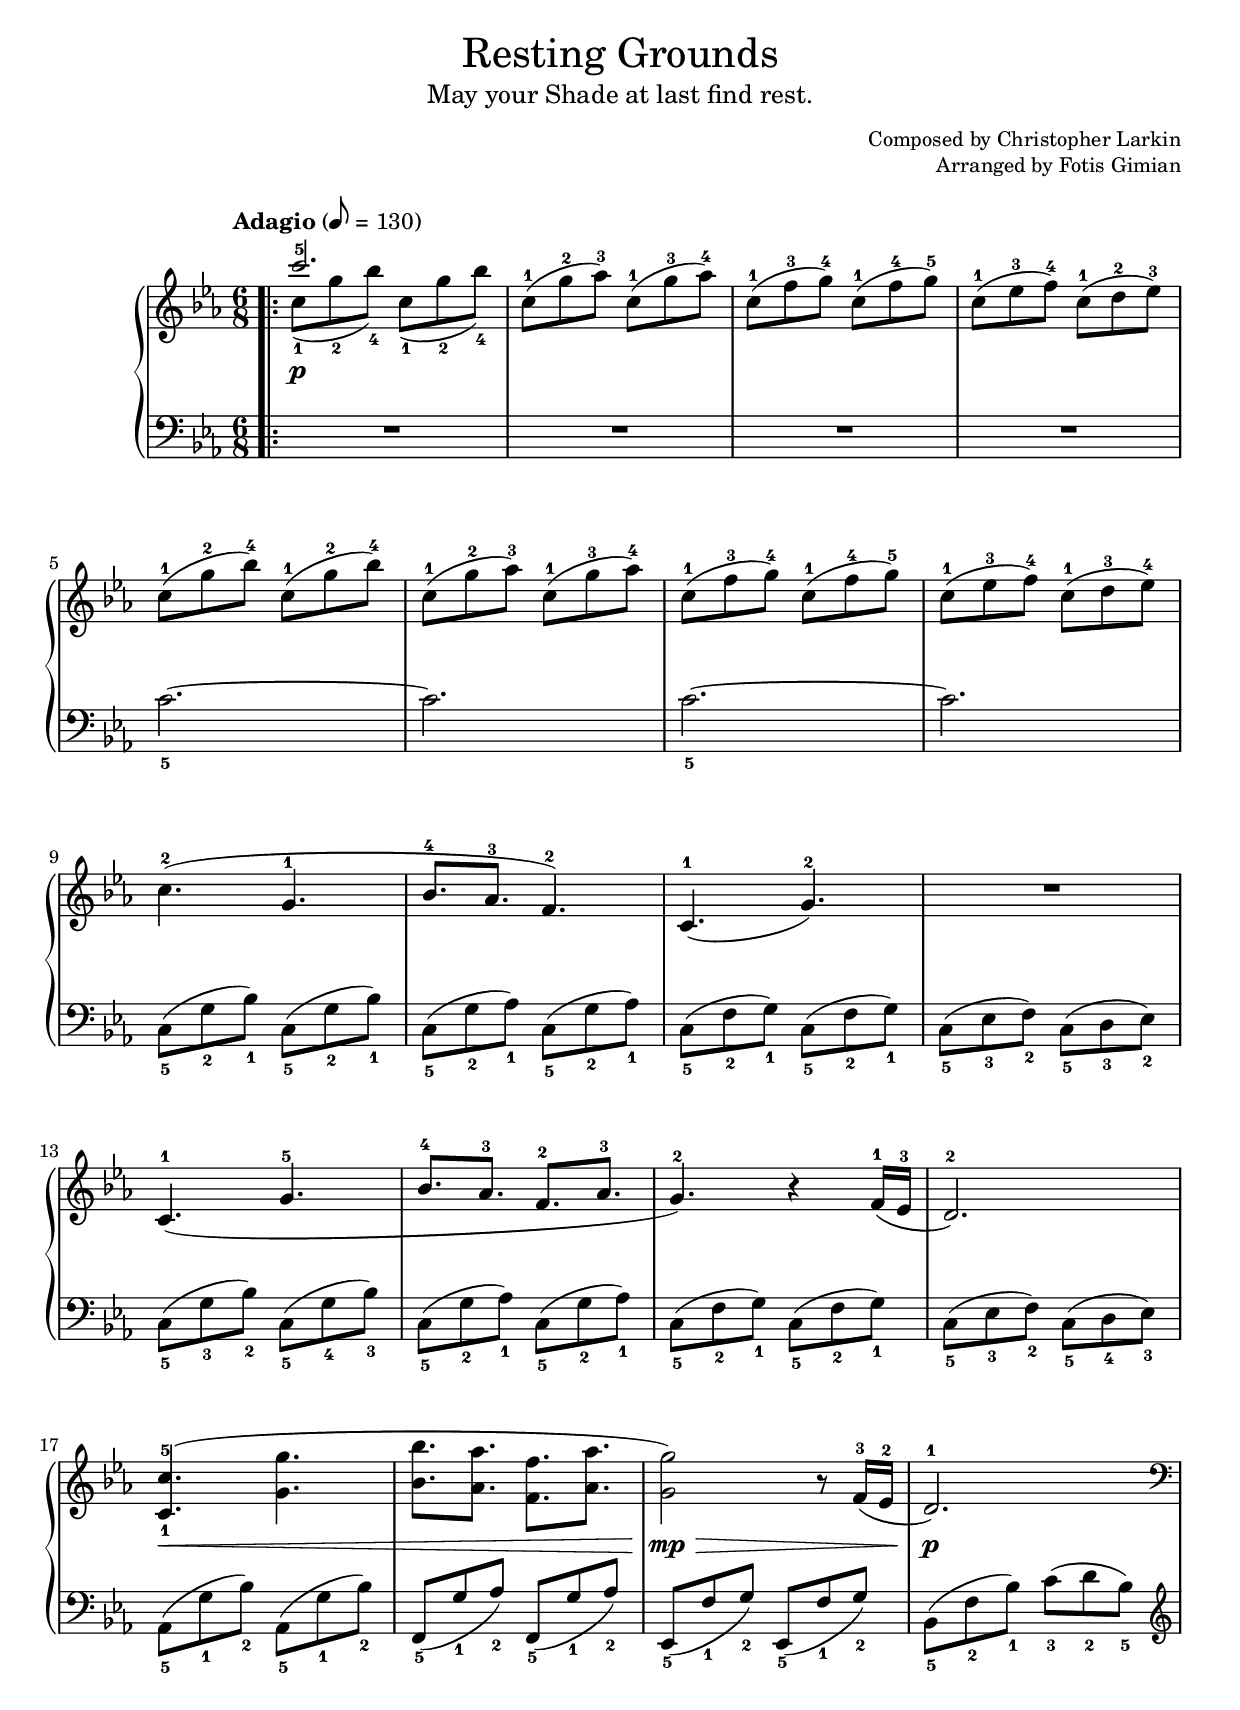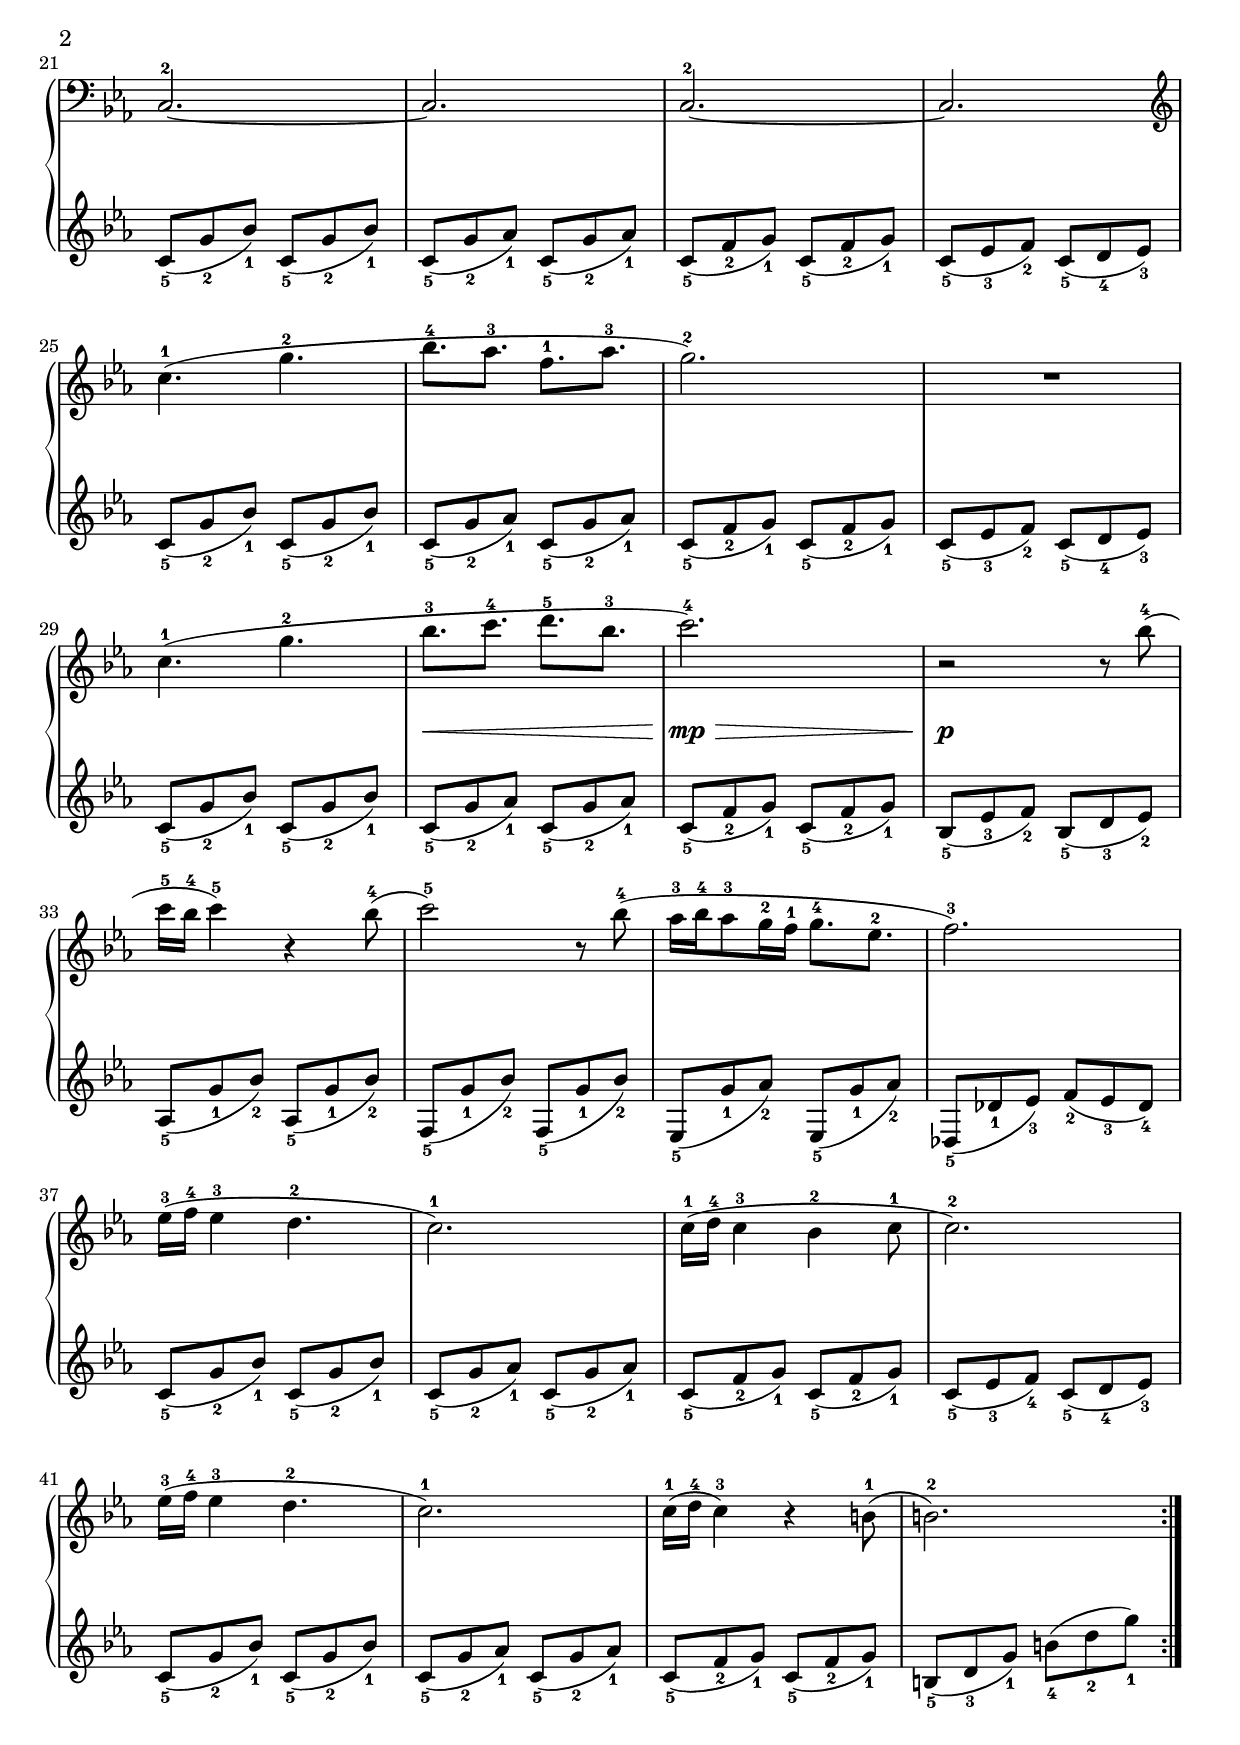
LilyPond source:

\version "2.22.1"
\language "english"

\header {
  title = "Resting Grounds"
  subtitle = "May your Shade at last find rest."
  composer = "Christopher Larkin"
  arranger = "Fotis Gimian"
}

global = {
  \key c \minor
  \time 6/8
  \tempo "Adagio" 8 = 130
}

right = \relative c'' {
  \global
  \bar ".|:"
  << { c'2.-5 } \\ { c,8-1 (g'-2 bf-4) c,-1 (g'-2 bf-4) } >>
  c,8-1 (g'-2 af-3) c,-1 (g'-3 af-4)
  c,8-1 (f-3 g-4) c,-1 (f-4 g-5)
  c,8-1 (ef-3 f-4) c-1 (d-2 ef-3)
  c8-1 (g'-2 bf-4) c,-1 (g'-2 bf-4)
  c,8-1 (g'-2 af-3) c,-1 (g'-3 af-4)
  c,8-1 (f-3 g-4) c,-1 (f-4 g-5)
  c,8-1 (ef-3 f-4) c-1 (d-3 ef-4)
  c4.-2 (g-1
  bf8.-4 af-3 f4.-2)
  c4.-1 (g'-2)
  R2.
  c,4.-1 (g'-5
  bf8.-4 af-3 f-2 af-3
  g4.-2) r4 f16-1 (ef-3
  d2.-2)
  <c-1 c'-5>4. (<g' g'>
  <bf bf'>8. <af af'> <f f'> <af af'>
  <g g'>2) r8 f16-3 (ef-2
  d2.-1)
  \clef bass c,-2 ~ c
  c-2 ~ c
  \clef treble c''4.-1 (g'-2
  bf8.-4 af-3 f-1 af-3
  g2.-2)
  R2.
  c,4.-1 (g'-2
  bf8.-3 c-4 d-5 bf-3
  c2.-4)
  r2 r8 bf-4
  (c16-5 bf-4 c4-5) r4 bf8-4
  (c2-5) r8 bf-4
  (af16-3 bf-4 af8-3 g16-2 f-1 g8.-4 ef-2
  f2.-3)
  ef16-3 (f-4 ef4-3 d4.-2
  c2.-1)
  c16-1 (d-4 c4-3 bf-2 c8-1
  c2.-2)
  ef16-3 (f-4 ef4-3 d4.-2
  c2.-1)
  c16-1 (d-4 c4-3) r4 b8-1
  (b2.-2)
  \bar ":|."
}

left = \relative c' {
  \global
  \clef bass
  R2.*4
  c2._5 ~ c
  c2._5 ~ c
  c,8_5 (g'_2 bf_1) c,_5 (g'_2 bf_1)
  c,8_5 (g'_2 af_1) c,_5 (g'_2 af_1)
  c,8_5 (f_2 g_1) c,_5 (f_2 g_1)
  c,8_5 (ef_3 f_2) c_5 (d_3 ef_2)
  c8_5 (g'_3 bf_2) c,_5 (g'_4 bf_3)
  c,8_5 (g'_2 af_1) c,_5 (g'_2 af_1)
  c,8_5 (f_2 g_1) c,_5 (f_2 g_1)
  c,8_5 (ef_3 f_2) c_5 (d_4 ef_3)
  af,8_5 (g'_1 bf_2) af,_5 (g'_1 bf_2)
  f,8_5 (g'_1 af_2) f,_5 (g'_1 af_2)
  ef,8_5 (f'_1 g_2) ef,_5 (f'_1 g_2)
  bf,8_5 (f'_2 bf_1) c_3 (d_2 bf_5)
  \clef treble c_5 (g'_2 bf_1) c,_5 (g'_2 bf_1)
  c,_5 (g'_2 af_1) c,_5 (g'_2 af_1)
  c,_5 (f_2 g_1) c,_5 (f_2 g_1)
  c,_5 (ef_3 f_2) c_5 (d_4 ef_3)
  c_5 (g'_2 bf_1) c,_5 (g'_2 bf_1)
  c,_5 (g'_2 af_1) c,_5 (g'_2 af_1)
  c,_5 (f_2 g_1) c,_5 (f_2 g_1)
  c,_5 (ef_3 f_2) c_5 (d_4 ef_3)
  c_5 (g'_2 bf_1) c,_5 (g'_2 bf_1)
  c,_5 (g'_2 af_1) c,_5 (g'_2 af_1)
  c,_5 (f_2 g_1) c,_5 (f_2 g_1)
  bf,_5 (ef_3 f_2) bf,_5 (d_3 ef_2)
  af,_5 (g'_1 bf_2) af,_5 (g'_1 bf_2)
  f,_5 (g'_1 bf_2) f,_5 (g'_1 bf_2)
  ef,,_5 (g'_1 af_2) ef,_5 (g'_1 af_2)
  df,,_5 (df'_1 ef_3) f_2 (ef_3 df_4)
  c_5 (g'_2 bf_1) c,_5 (g'_2 bf_1)
  c,_5 (g'_2 af_1) c,_5 (g'_2 af_1)
  c,_5 (f_2 g_1) c,_5 (f_2 g_1)
  c,_5 (ef_3 f_4) c_5 (d_4 ef_3)
  c_5 (g'_2 bf_1) c,_5 (g'_2 bf_1)
  c,_5 (g'_2 af_1) c,_5 (g'_2 af_1)
  c,_5 (f_2 g_1) c,_5 (f_2 g_1)
  b,_5 (d_3 g_1) b_4 (d_2 g_1)
}

dynamics = {
  s2.*16\p
  s2.*2\<
  s2.\!\mp\>
  s2.*10\!\p
  s2.*1\<
  s2.*1\!\mp\>
  s2.*13\!\p
}

pages = 2
systems = 11
staffDistance = #12.5

\header {
  % Remove default LilyPond tagline.
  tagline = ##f
}

\book {
  \paper {
    % Configure score pages and system spacing.
    page-count = \pages
    system-count = \systems

    % Fill the score to the bottom of the page.
    ragged-last-bottom = ##f

    % Customise the header style.
    bookTitleMarkup = \markup {
      \vspace #2
      \column {
        % Space between the title and subtitle.
        \override #'(baseline-skip . 3.5)
        \column {
          \fill-line {
            \huge \larger \larger \larger
            \fromproperty #'header:title
          }
          \fill-line {
            \large \fromproperty #'header:subtitle
          }
        }
        \vspace #0.7
        % Space between the composer and arranger.
        \override #'(baseline-skip . 2.5)
        \column {
          \fill-line {
            \null
            \smaller \concat { "Composed by " \fromproperty #'header:composer }
          }
          \fill-line {
            \null
            \smaller \concat { "Arranged by " \fromproperty #'header:arranger }
          }
        }
        \vspace #0.5
      }
    }
  }

  \score {
    \layout {
      % Set the minimum distance between staffs within a system.
      \context {
        \Score
        \override StaffGrouper.staff-staff-spacing.minimum-distance = \staffDistance
      }

      % Increase the space below the tempo marking.
      \override Score.MetronomeMark.padding = #5

      % Ensure that octave lines show the va characters.
      \set Staff.ottavationMarkups = #ottavation-ordinals
    }

    \new PianoStaff <<
      \new Staff \right
      \new Dynamics \dynamics
      \new Staff \left
    >>

    \midi {
      % Ensure a MIDI file is exported.
    }
  }
}

